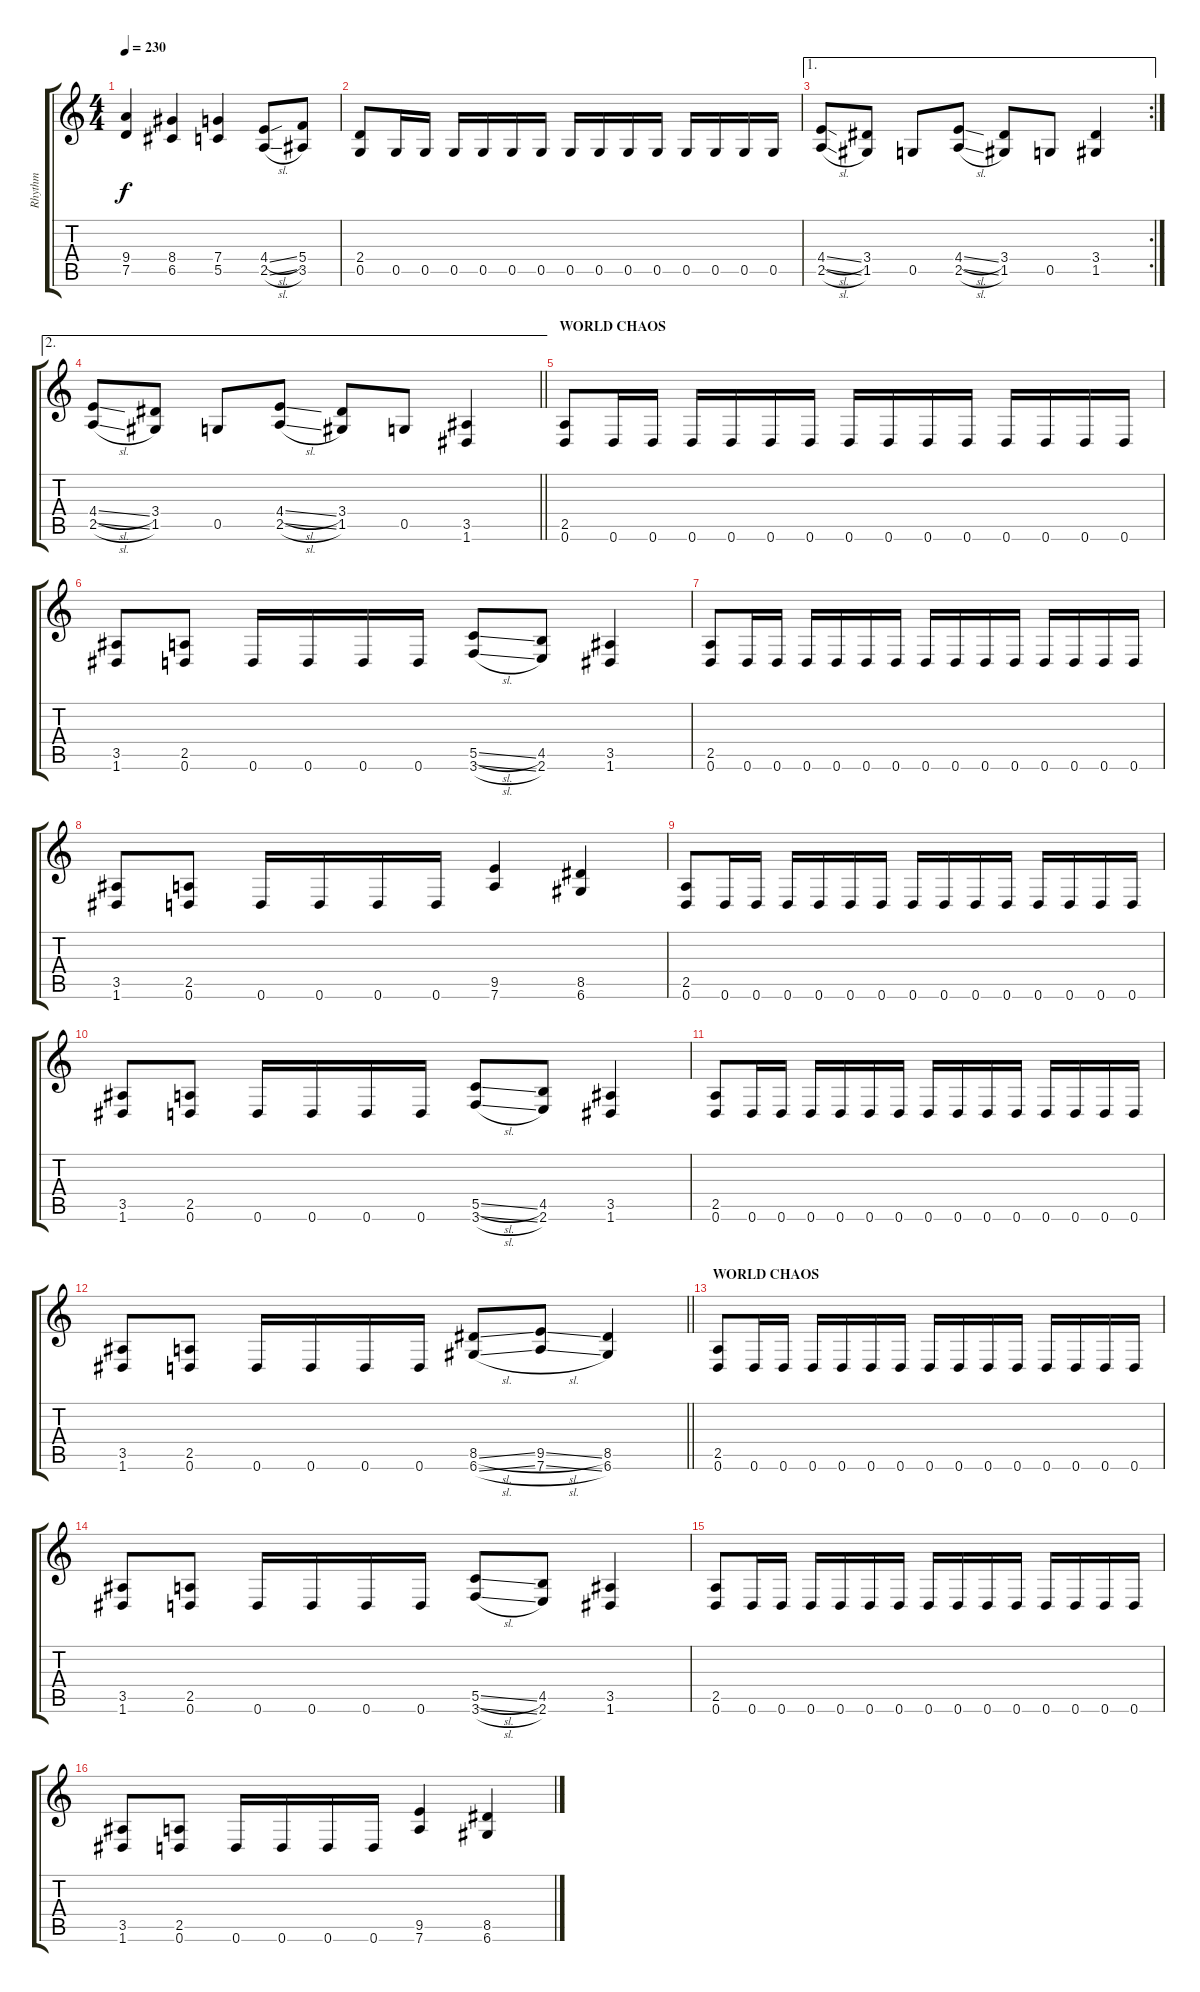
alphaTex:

\track ("Rhythm" "Rhythm") {instrument distortionguitar}
\staff {score tabs}
\tuning (D4 A3 F3 C3 G2 D2) {hide}
\ts (4 4)
\tempo 230
\clef g2
\ks c
(9.4 7.5).4{dy f} (8.4 6.5).4 (7.4 5.5).4 (4.4{sl} 2.5{sl}).8 (5.4 3.5).8 |
(2.4 0.5).8 0.5.16 0.5.16 0.5.16 0.5.16 0.5.16 0.5.16 0.5.16 0.5.16 0.5.16 0.5.16 0.5.16 0.5.16 0.5.16 0.5.16 |
\ae 1
\rc 2
(4.4{sl} 2.5{sl}).8 (3.4 1.5).8 0.5.8 (4.4{sl} 2.5{sl}).8 (3.4 1.5).8 0.5.8 (3.4 1.5).4 |
\ae 2
\barLineRight lightlight
(4.4{sl} 2.5{sl}).8 (3.4 1.5).8 0.5.8 (4.4{sl} 2.5{sl}).8 (3.4 1.5).8 0.5.8 (3.5 1.6).4 |
\section ("" "WORLD CHAOS")
(2.5 0.6).8 0.6.16 0.6.16 0.6.16 0.6.16 0.6.16 0.6.16 0.6.16 0.6.16 0.6.16 0.6.16 0.6.16 0.6.16 0.6.16 0.6.16 |
(3.5 1.6).8 (2.5 0.6).8 0.6.16 0.6.16 0.6.16 0.6.16 (5.5{sl} 3.6{sl}).8 (4.5 2.6).8 (3.5 1.6).4 |
(2.5 0.6).8 0.6.16 0.6.16 0.6.16 0.6.16 0.6.16 0.6.16 0.6.16 0.6.16 0.6.16 0.6.16 0.6.16 0.6.16 0.6.16 0.6.16 |
(3.5 1.6).8 (2.5 0.6).8 0.6.16 0.6.16 0.6.16 0.6.16 (9.5 7.6).4 (8.5 6.6).4 |
(2.5 0.6).8 0.6.16 0.6.16 0.6.16 0.6.16 0.6.16 0.6.16 0.6.16 0.6.16 0.6.16 0.6.16 0.6.16 0.6.16 0.6.16 0.6.16 |
(3.5 1.6).8 (2.5 0.6).8 0.6.16 0.6.16 0.6.16 0.6.16 (5.5{sl} 3.6{sl}).8 (4.5 2.6).8 (3.5 1.6).4 |
(2.5 0.6).8 0.6.16 0.6.16 0.6.16 0.6.16 0.6.16 0.6.16 0.6.16 0.6.16 0.6.16 0.6.16 0.6.16 0.6.16 0.6.16 0.6.16 |
\barLineRight lightlight
(3.5 1.6).8 (2.5 0.6).8 0.6.16 0.6.16 0.6.16 0.6.16 (8.5{sl} 6.6{sl}).8 (9.5{sl} 7.6{sl}).8 (8.5 6.6).4 |
\section ("" "WORLD CHAOS")
(2.5 0.6).8 0.6.16 0.6.16 0.6.16 0.6.16 0.6.16 0.6.16 0.6.16 0.6.16 0.6.16 0.6.16 0.6.16 0.6.16 0.6.16 0.6.16 |
(3.5 1.6).8 (2.5 0.6).8 0.6.16 0.6.16 0.6.16 0.6.16 (5.5{sl} 3.6{sl}).8 (4.5 2.6).8 (3.5 1.6).4 |
(2.5 0.6).8 0.6.16 0.6.16 0.6.16 0.6.16 0.6.16 0.6.16 0.6.16 0.6.16 0.6.16 0.6.16 0.6.16 0.6.16 0.6.16 0.6.16 |
(3.5 1.6).8 (2.5 0.6).8 0.6.16 0.6.16 0.6.16 0.6.16 (9.5 7.6).4 (8.5 6.6).4
